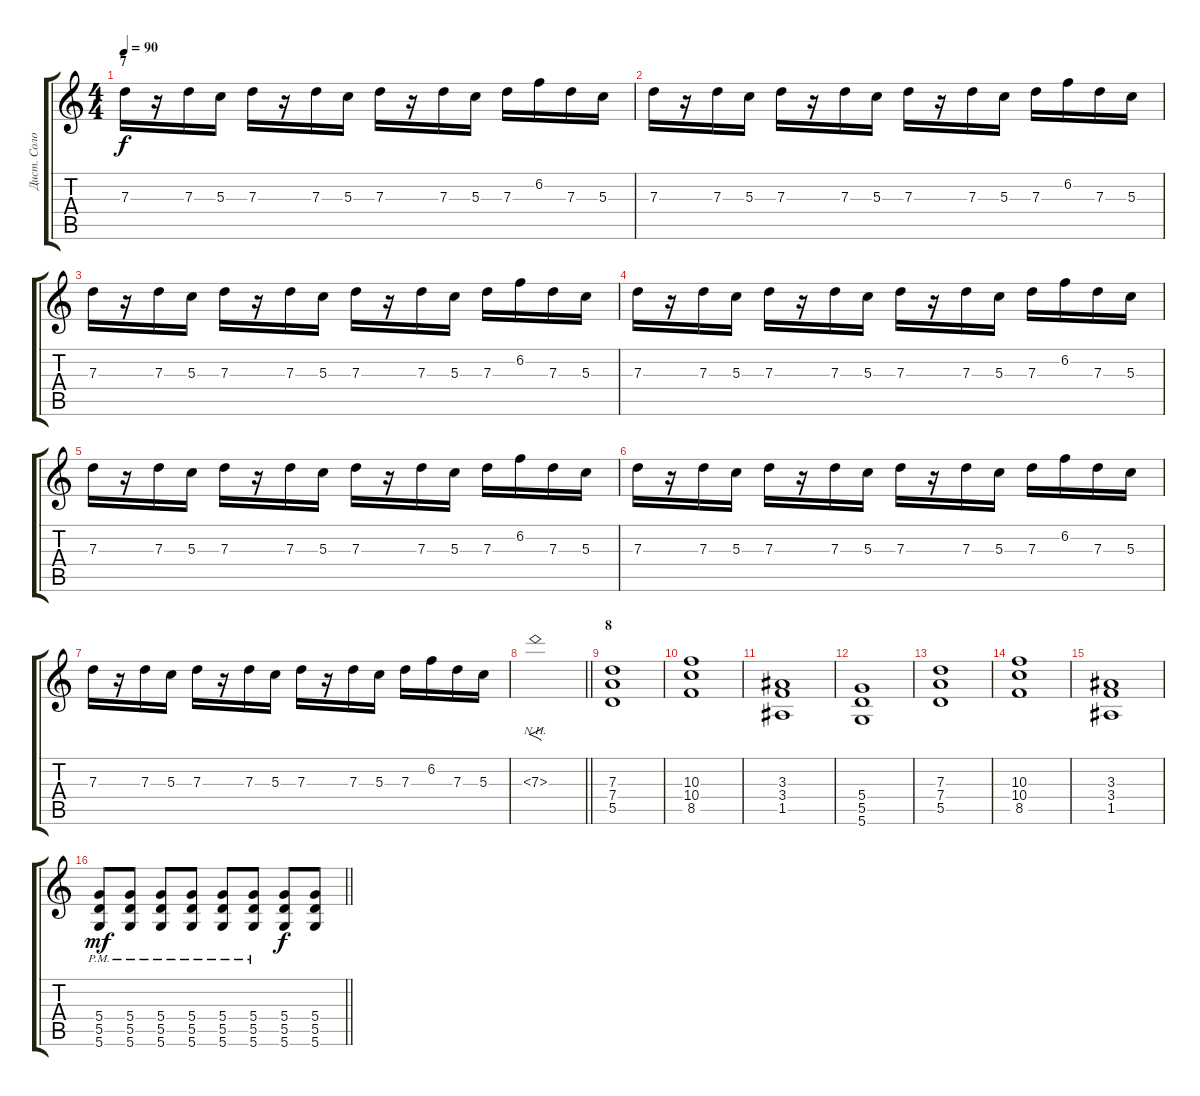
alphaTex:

\track ("Дист. Соло" "Дист. Соло") {instrument distortionguitar}
\staff {score tabs}
\tuning (E4 B3 G3 D3 A2 D2) {hide}
\ts (4 4)
\section ("" "7")
\tempo 90
\clef g2
\ks c
7.3.16{dy f} r.16 7.3.16 5.3.16 7.3.16 r.16 7.3.16 5.3.16 7.3.16 r.16 7.3.16 5.3.16 7.3.16 6.2.16 7.3.16 5.3.16 |
7.3.16 r.16 7.3.16 5.3.16 7.3.16 r.16 7.3.16 5.3.16 7.3.16 r.16 7.3.16 5.3.16 7.3.16 6.2.16 7.3.16 5.3.16 |
7.3.16 r.16 7.3.16 5.3.16 7.3.16 r.16 7.3.16 5.3.16 7.3.16 r.16 7.3.16 5.3.16 7.3.16 6.2.16 7.3.16 5.3.16 |
7.3.16 r.16 7.3.16 5.3.16 7.3.16 r.16 7.3.16 5.3.16 7.3.16 r.16 7.3.16 5.3.16 7.3.16 6.2.16 7.3.16 5.3.16 |
7.3.16 r.16 7.3.16 5.3.16 7.3.16 r.16 7.3.16 5.3.16 7.3.16 r.16 7.3.16 5.3.16 7.3.16 6.2.16 7.3.16 5.3.16 |
7.3.16 r.16 7.3.16 5.3.16 7.3.16 r.16 7.3.16 5.3.16 7.3.16 r.16 7.3.16 5.3.16 7.3.16 6.2.16 7.3.16 5.3.16 |
7.3.16 r.16 7.3.16 5.3.16 7.3.16 r.16 7.3.16 5.3.16 7.3.16 r.16 7.3.16 5.3.16 7.3.16 6.2.16 7.3.16 5.3.16 |
\barLineRight lightlight
7.3{nh}.1{f} |
\section ("" "8")
(7.3 7.4 5.5).1 |
(10.3 10.4 8.5).1 |
(3.3 3.4 1.5).1 |
(5.4 5.5 5.6).1 |
(7.3 7.4 5.5).1 |
(10.3 10.4 8.5).1 |
(3.3 3.4 1.5).1 |
\barLineRight lightlight
(5.4{pm} 5.5{pm} 5.6{pm}).8{dy mf} (5.4{pm} 5.5{pm} 5.6{pm}).8 (5.4{pm} 5.5{pm} 5.6{pm}).8 (5.4{pm} 5.5{pm} 5.6{pm}).8 (5.4{pm} 5.5 5.6).8 (5.4{pm} 5.5 5.6).8 (5.4 5.5 5.6).8{dy f} (5.4 5.5 5.6).8
